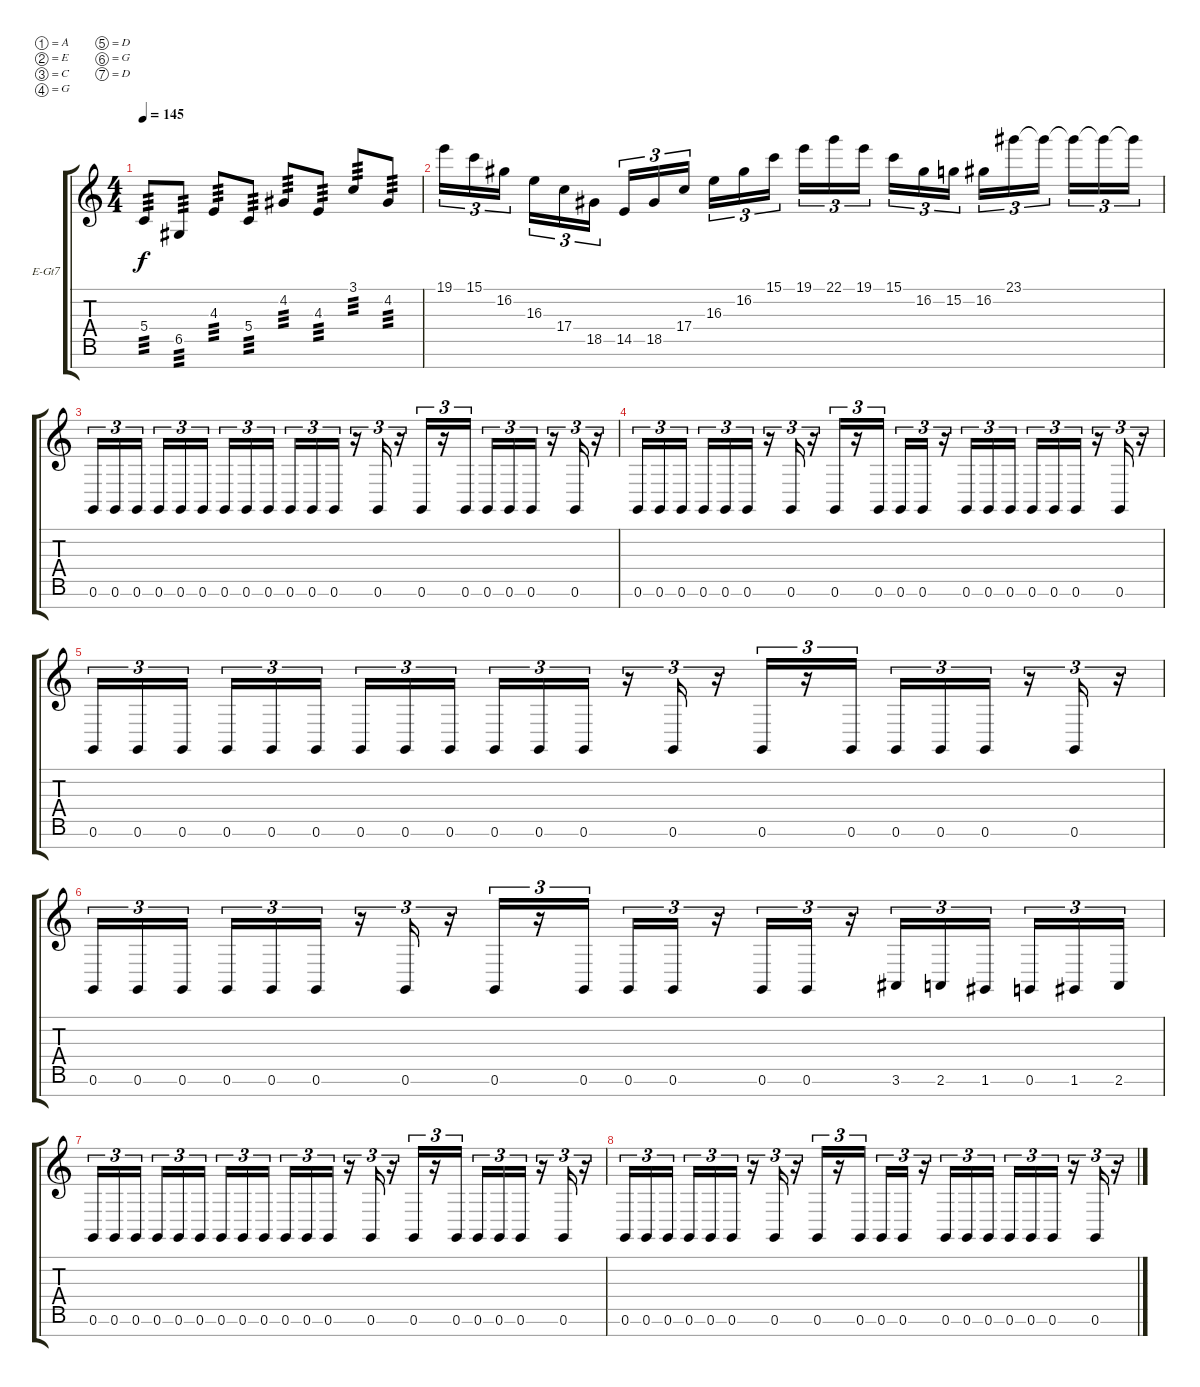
\defaultSystemsLayout 4
\bracketExtendMode groupsimilarinstruments
\firstSystemTrackNameOrientation horizontal
\otherSystemsTrackNameOrientation horizontal
\track ("Rhytm L" "E-Gt7") {instrument distortionguitar}
\staff {score tabs}
\tuning (A3 E3 C3 G2 D2 G1 D1)
\ts (4 4)
\tempo 145
\clef g2
\ks c
5.4.8{tp 3 dy f} 6.5.8{tp 3} 4.3.8{tp 3} 5.4.8{tp 3} 4.2.8{tp 3} 4.3.8{tp 3} 3.1.8{tp 3} 4.2.8{tp 3} |
19.1.16{tu (3 2)} 15.1.16{tu (3 2)} 16.2.16{tu (3 2)} 16.3.16{tu (3 2)} 17.4.16{tu (3 2)} 18.5.16{tu (3 2)} 14.5.16{tu (3 2)} 18.5.16{tu (3 2)} 17.4.16{tu (3 2)} 16.3.16{tu (3 2)} 16.2.16{tu (3 2)} 15.1.16{tu (3 2)} 19.1.16{tu (3 2)} 22.1.16{tu (3 2)} 19.1.16{tu (3 2)} 15.1.16{tu (3 2)} 16.2.16{tu (3 2)} 15.2.16{tu (3 2)} 16.2.16{tu (3 2)} 23.1.16{tu (3 2)} 23.1{t}.16{tu (3 2)} 23.1{t}.16{tu (3 2)} 23.1{t}.16{tu (3 2)} 23.1{t}.16{tu (3 2)} |
0.6.16{tu (3 2)} 0.6.16{tu (3 2)} 0.6.16{tu (3 2)} 0.6.16{tu (3 2)} 0.6.16{tu (3 2)} 0.6.16{tu (3 2)} 0.6.16{tu (3 2)} 0.6.16{tu (3 2)} 0.6.16{tu (3 2)} 0.6.16{tu (3 2)} 0.6.16{tu (3 2)} 0.6.16{tu (3 2)} r.16{tu (3 2)} 0.6.16{tu (3 2)} r.16{tu (3 2)} 0.6.16{tu (3 2)} r.16{tu (3 2)} 0.6.16{tu (3 2)} 0.6.16{tu (3 2)} 0.6.16{tu (3 2)} 0.6.16{tu (3 2)} r.16{tu (3 2)} 0.6.16{tu (3 2)} r.16{tu (3 2)} |
0.6.16{tu (3 2)} 0.6.16{tu (3 2)} 0.6.16{tu (3 2)} 0.6.16{tu (3 2)} 0.6.16{tu (3 2)} 0.6.16{tu (3 2)} r.16{tu (3 2)} 0.6.16{tu (3 2)} r.16{tu (3 2)} 0.6.16{tu (3 2)} r.16{tu (3 2)} 0.6.16{tu (3 2)} 0.6.16{tu (3 2)} 0.6.16{tu (3 2)} r.16{tu (3 2)} 0.6.16{tu (3 2)} 0.6.16{tu (3 2)} 0.6.16{tu (3 2)} 0.6.16{tu (3 2)} 0.6.16{tu (3 2)} 0.6.16{tu (3 2)} r.16{tu (3 2)} 0.6.16{tu (3 2)} r.16{tu (3 2)} |
0.6.16{tu (3 2)} 0.6.16{tu (3 2)} 0.6.16{tu (3 2)} 0.6.16{tu (3 2)} 0.6.16{tu (3 2)} 0.6.16{tu (3 2)} 0.6.16{tu (3 2)} 0.6.16{tu (3 2)} 0.6.16{tu (3 2)} 0.6.16{tu (3 2)} 0.6.16{tu (3 2)} 0.6.16{tu (3 2)} r.16{tu (3 2)} 0.6.16{tu (3 2)} r.16{tu (3 2)} 0.6.16{tu (3 2)} r.16{tu (3 2)} 0.6.16{tu (3 2)} 0.6.16{tu (3 2)} 0.6.16{tu (3 2)} 0.6.16{tu (3 2)} r.16{tu (3 2)} 0.6.16{tu (3 2)} r.16{tu (3 2)} |
0.6.16{tu (3 2)} 0.6.16{tu (3 2)} 0.6.16{tu (3 2)} 0.6.16{tu (3 2)} 0.6.16{tu (3 2)} 0.6.16{tu (3 2)} r.16{tu (3 2)} 0.6.16{tu (3 2)} r.16{tu (3 2)} 0.6.16{tu (3 2)} r.16{tu (3 2)} 0.6.16{tu (3 2)} 0.6.16{tu (3 2)} 0.6.16{tu (3 2)} r.16{tu (3 2)} 0.6.16{tu (3 2)} 0.6.16{tu (3 2)} r.16{tu (3 2)} 3.6.16{tu (3 2)} 2.6.16{tu (3 2)} 1.6.16{tu (3 2)} 0.6.16{tu (3 2)} 1.6.16{tu (3 2)} 2.6.16{tu (3 2)} |
0.6.16{tu (3 2)} 0.6.16{tu (3 2)} 0.6.16{tu (3 2)} 0.6.16{tu (3 2)} 0.6.16{tu (3 2)} 0.6.16{tu (3 2)} 0.6.16{tu (3 2)} 0.6.16{tu (3 2)} 0.6.16{tu (3 2)} 0.6.16{tu (3 2)} 0.6.16{tu (3 2)} 0.6.16{tu (3 2)} r.16{tu (3 2)} 0.6.16{tu (3 2)} r.16{tu (3 2)} 0.6.16{tu (3 2)} r.16{tu (3 2)} 0.6.16{tu (3 2)} 0.6.16{tu (3 2)} 0.6.16{tu (3 2)} 0.6.16{tu (3 2)} r.16{tu (3 2)} 0.6.16{tu (3 2)} r.16{tu (3 2)} |
0.6.16{tu (3 2)} 0.6.16{tu (3 2)} 0.6.16{tu (3 2)} 0.6.16{tu (3 2)} 0.6.16{tu (3 2)} 0.6.16{tu (3 2)} r.16{tu (3 2)} 0.6.16{tu (3 2)} r.16{tu (3 2)} 0.6.16{tu (3 2)} r.16{tu (3 2)} 0.6.16{tu (3 2)} 0.6.16{tu (3 2)} 0.6.16{tu (3 2)} r.16{tu (3 2)} 0.6.16{tu (3 2)} 0.6.16{tu (3 2)} 0.6.16{tu (3 2)} 0.6.16{tu (3 2)} 0.6.16{tu (3 2)} 0.6.16{tu (3 2)} r.16{tu (3 2)} 0.6.16{tu (3 2)} r.16{tu (3 2)}
